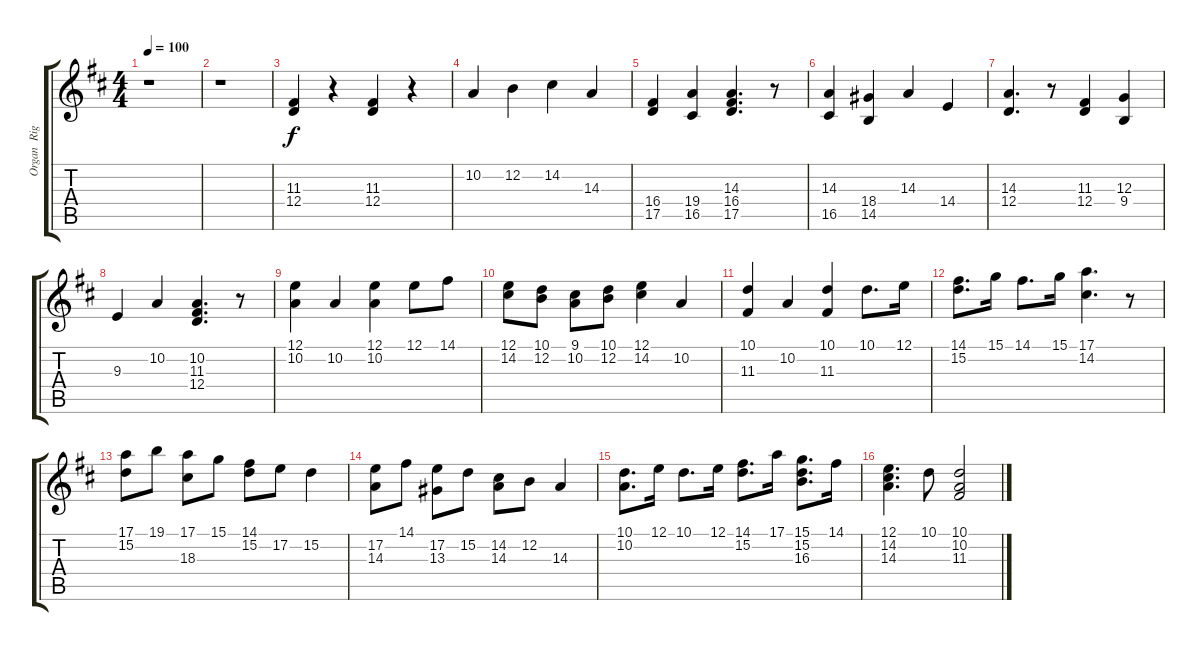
\track ("Organ  Right" "Organ  Rig") {instrument churchorgan}
\staff {score tabs}
\tuning (E4 B3 G3 D3 A2 E2) {hide}
\ts (4 4)
\tempo 100
\clef g2
\ks d
r.1{dy f} |
r.1 |
(11.3 12.4).4 r.4 (11.3 12.4).4 r.4 |
10.2.4 12.2.4 14.2.4 14.3.4 |
(16.4 17.5).4 (19.4 16.5).4 (14.3 16.4 17.5).4{d} r.8 |
(14.3 16.5).4 (18.4 14.5).4 14.3.4 14.4.4 |
(14.3 12.4).4{d} r.8 (11.3 12.4).4 (12.3 9.4).4 |
9.3.4 10.2.4 (10.2 11.3 12.4).4{d} r.8 |
(12.1 10.2).4 10.2.4 (12.1 10.2).4 12.1.8 14.1.8 |
(12.1 14.2).8 (10.1 12.2).8 (9.1 10.2).8 (10.1 12.2).8 (12.1 14.2).4 10.2.4 |
(10.1 11.3).4 10.2.4 (10.1 11.3).4 10.1.8{d} 12.1.16 |
(14.1 15.2).8{d} 15.1.16 14.1.8{d} 15.1.16 (17.1 14.2).4{d} r.8 |
(17.1 15.2).8 19.1.8 (17.1 18.3).8 15.1.8 (14.1 15.2).8 17.2.8 15.2.4 |
(17.2 14.3).8 14.1.8 (17.2 13.3).8 15.2.8 (14.2 14.3).8 12.2.8 14.3.4 |
(10.1 10.2).8{d} 12.1.16 10.1.8{d} 12.1.16 (14.1 15.2).8{d} 17.1.16 (15.1 15.2 16.3).8{d} 14.1.16 |
(12.1 14.2 14.3).4{d} 10.1.8 (10.1 10.2 11.3).2
